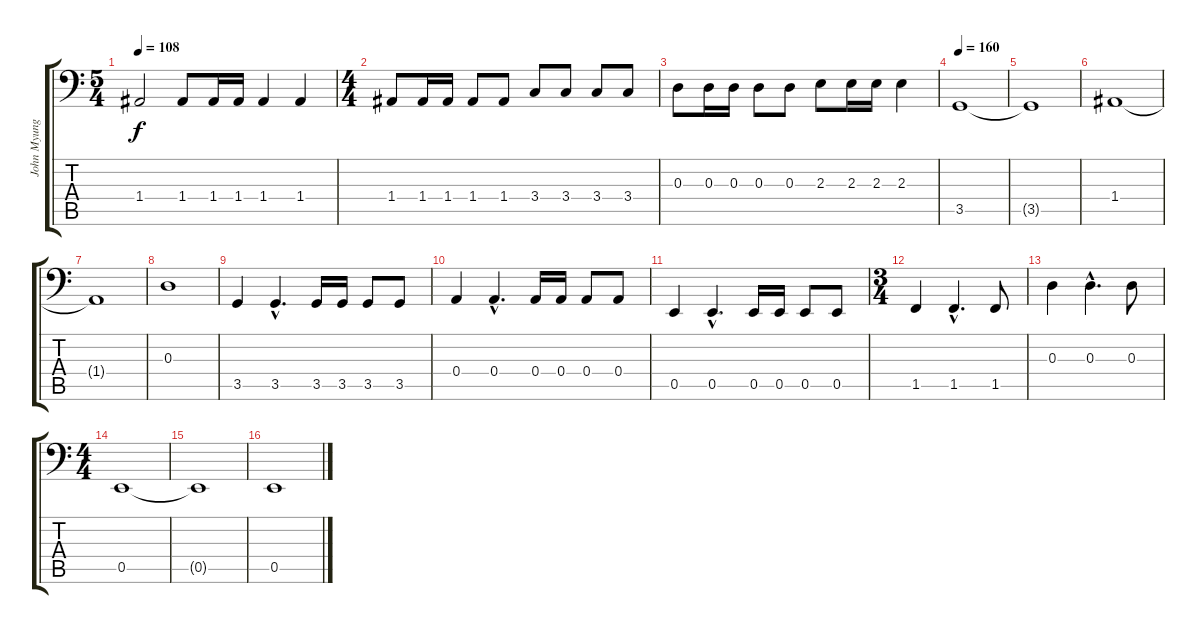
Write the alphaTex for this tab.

\track ("John Myung - 6 Strings Bass" "John Myung") {instrument electricbassfinger}
\staff {score tabs}
\tuning (C3 G2 D2 A1 E1 B0) {hide}
\ts (5 4)
\tempo 108
\clef f4
\ks c
1.4.2{dy f} 1.4.8 1.4.16 1.4.16 1.4.4 1.4.4 |
\ts (4 4)
1.4.8 1.4.16 1.4.16 1.4.8 1.4.8 3.4.8 3.4.8 3.4.8 3.4.8 |
0.3.8 0.3.16 0.3.16 0.3.8 0.3.8 2.3.8 2.3.16 2.3.16 2.3.4 |
\tempo 160
3.5.1 |
3.5{t}.1 |
1.4.1 |
1.4{t}.1 |
0.3.1 |
3.5.4 3.5{hac}.4{d} 3.5.16 3.5.16 3.5.8 3.5.8 |
0.4.4 0.4{hac}.4{d} 0.4.16 0.4.16 0.4.8 0.4.8 |
0.5.4 0.5{hac}.4{d} 0.5.16 0.5.16 0.5.8 0.5.8 |
\ts (3 4)
1.5.4 1.5{hac}.4{d} 1.5.8 |
0.3.4 0.3{hac}.4{d} 0.3.8 |
\ts (4 4)
0.5.1 |
0.5{t}.1 |
0.5.1
